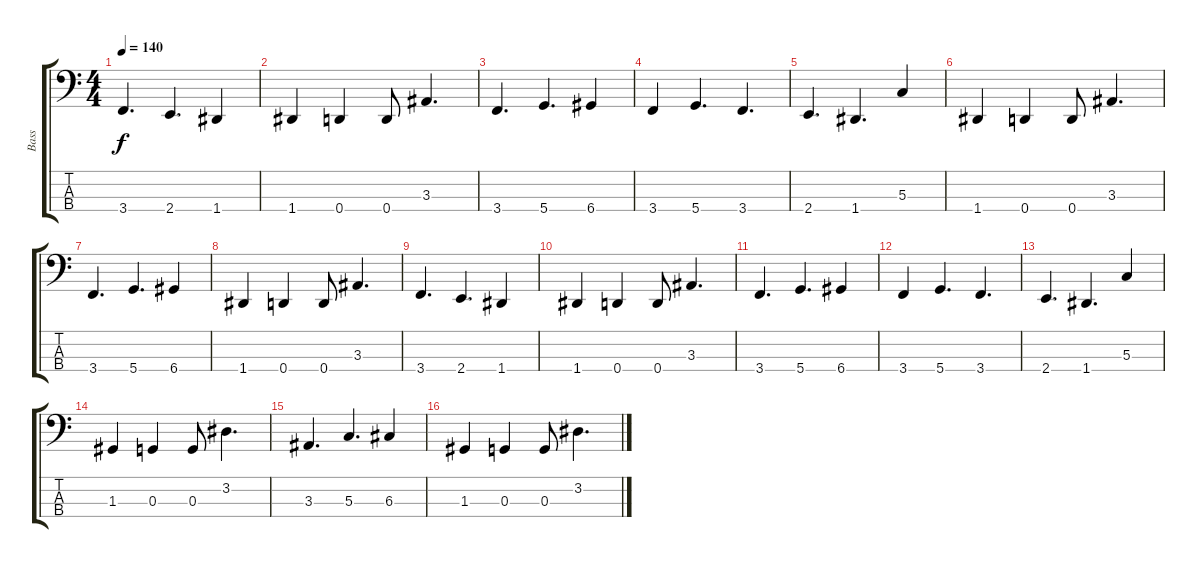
\track ("Bass" "Bass") {instrument electricbassfinger}
\staff {score tabs}
\tuning (F2 C2 G1 D1) {hide}
\ts (4 4)
\tempo 140
\clef f4
\ks c
3.4.4{d dy f} 2.4.4{d} 1.4.4 |
1.4.4 0.4.4 0.4.8 3.3.4{d} |
3.4.4{d} 5.4.4{d} 6.4.4 |
3.4.4 5.4.4{d} 3.4.4{d} |
2.4.4{d} 1.4.4{d} 5.3.4 |
1.4.4 0.4.4 0.4.8 3.3.4{d} |
3.4.4{d} 5.4.4{d} 6.4.4 |
1.4.4 0.4.4 0.4.8 3.3.4{d} |
3.4.4{d} 2.4.4{d} 1.4.4 |
1.4.4 0.4.4 0.4.8 3.3.4{d} |
3.4.4{d} 5.4.4{d} 6.4.4 |
3.4.4 5.4.4{d} 3.4.4{d} |
2.4.4{d} 1.4.4{d} 5.3.4 |
1.3.4 0.3.4 0.3.8 3.2.4{d} |
3.3.4{d} 5.3.4{d} 6.3.4 |
1.3.4 0.3.4 0.3.8 3.2.4{d}
